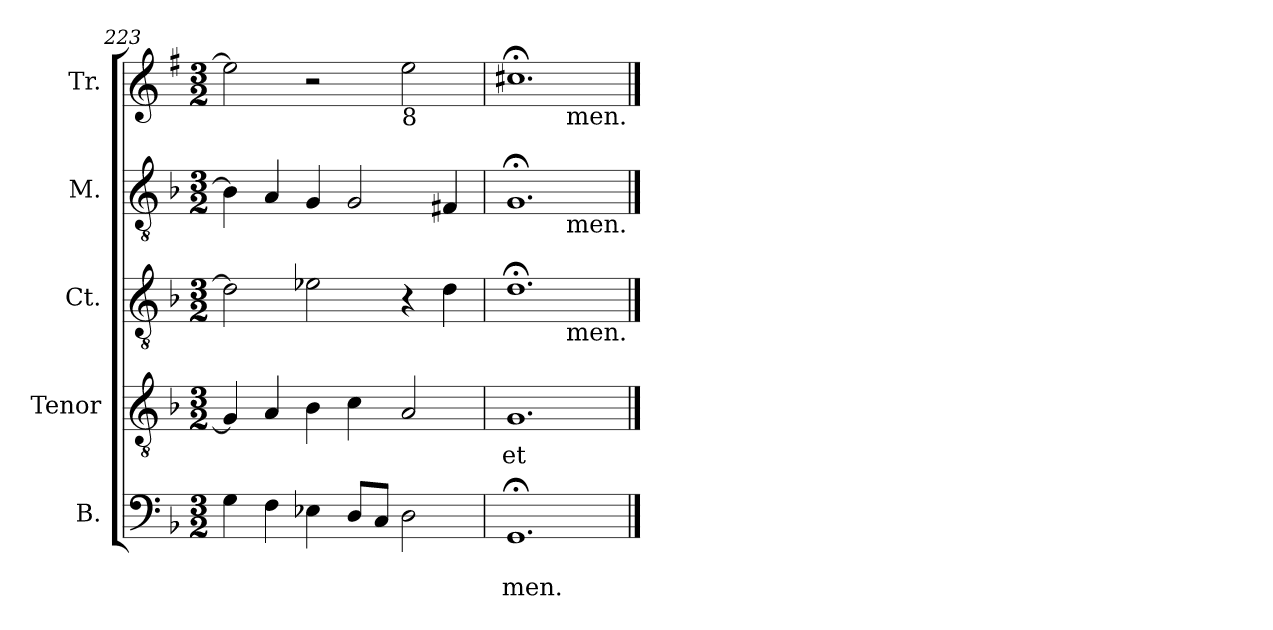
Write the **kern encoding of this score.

**kern	**text	**text	**kern	**text	**kern	**kern	**kern
*part5	*part5	*part5	*part4	*part4	*part3	*part2	*part1
*staff5	*staff5	*staff5	*staff4	*staff4	*staff3	*staff2	*staff1
*I"B.	*	*	*I"Tenor	*	*I"Ct.	*I"M.	*I"Tr.
*I'B.	*	*	*I'T.	*	*I'Ct.	*I'M.	*I'Tr.
*clefF4	*	*	*clefGv2	*	*clefGv2	*clefGv2	*clefG2
*	*	*	*	*	*	*	*ITrd1c2
*k[b-]	*	*	*k[b-]	*	*k[b-]	*k[b-]	*k[b-]
*F:	*	*	*F:	*	*F:	*F:	*F:
*M3/2	*	*	*M3/2	*	*M3/2	*M3/2	*M3/2
=223	=223	=223	=223	=223	=223	=223	=223
4G\	.	.	4G/]	.	2d\]	4B-\]	2dd\]
4F\	.	.	4A/	.	.	4A/	.
4E-X\	.	.	4B-\	.	2e-X\	4G/	2r
8D/L	.	.	4c\	.	.	2G/	.
8C/J	.	.	.	.	.	.	.
!	!	!	!	!	!	!	!LO:TX:b:t=8
2D\	.	.	2A/	.	4r	.	2dd\
.	.	.	.	.	4d\	4F#X/	.
=224	=224	=224	=224	=224	=224	=224	=224
!	!	!LO:LY:b	!	!LO:LY:b	!	!	!
1.GG;	.	-men.	1.G	et	1.d;<	1.G;	1.bn;<
!	!	!	!	!	!	!	!LO:TX:b:t=men.
!	!	!	!	!	!	!LO:TX:b:t=men.	!
!	!	!	!	!	!LO:TX:b:t=men.	!	!
==	==	==	==	==	==	==	==
*-	*-	*-	*-	*-	*-	*-	*-
